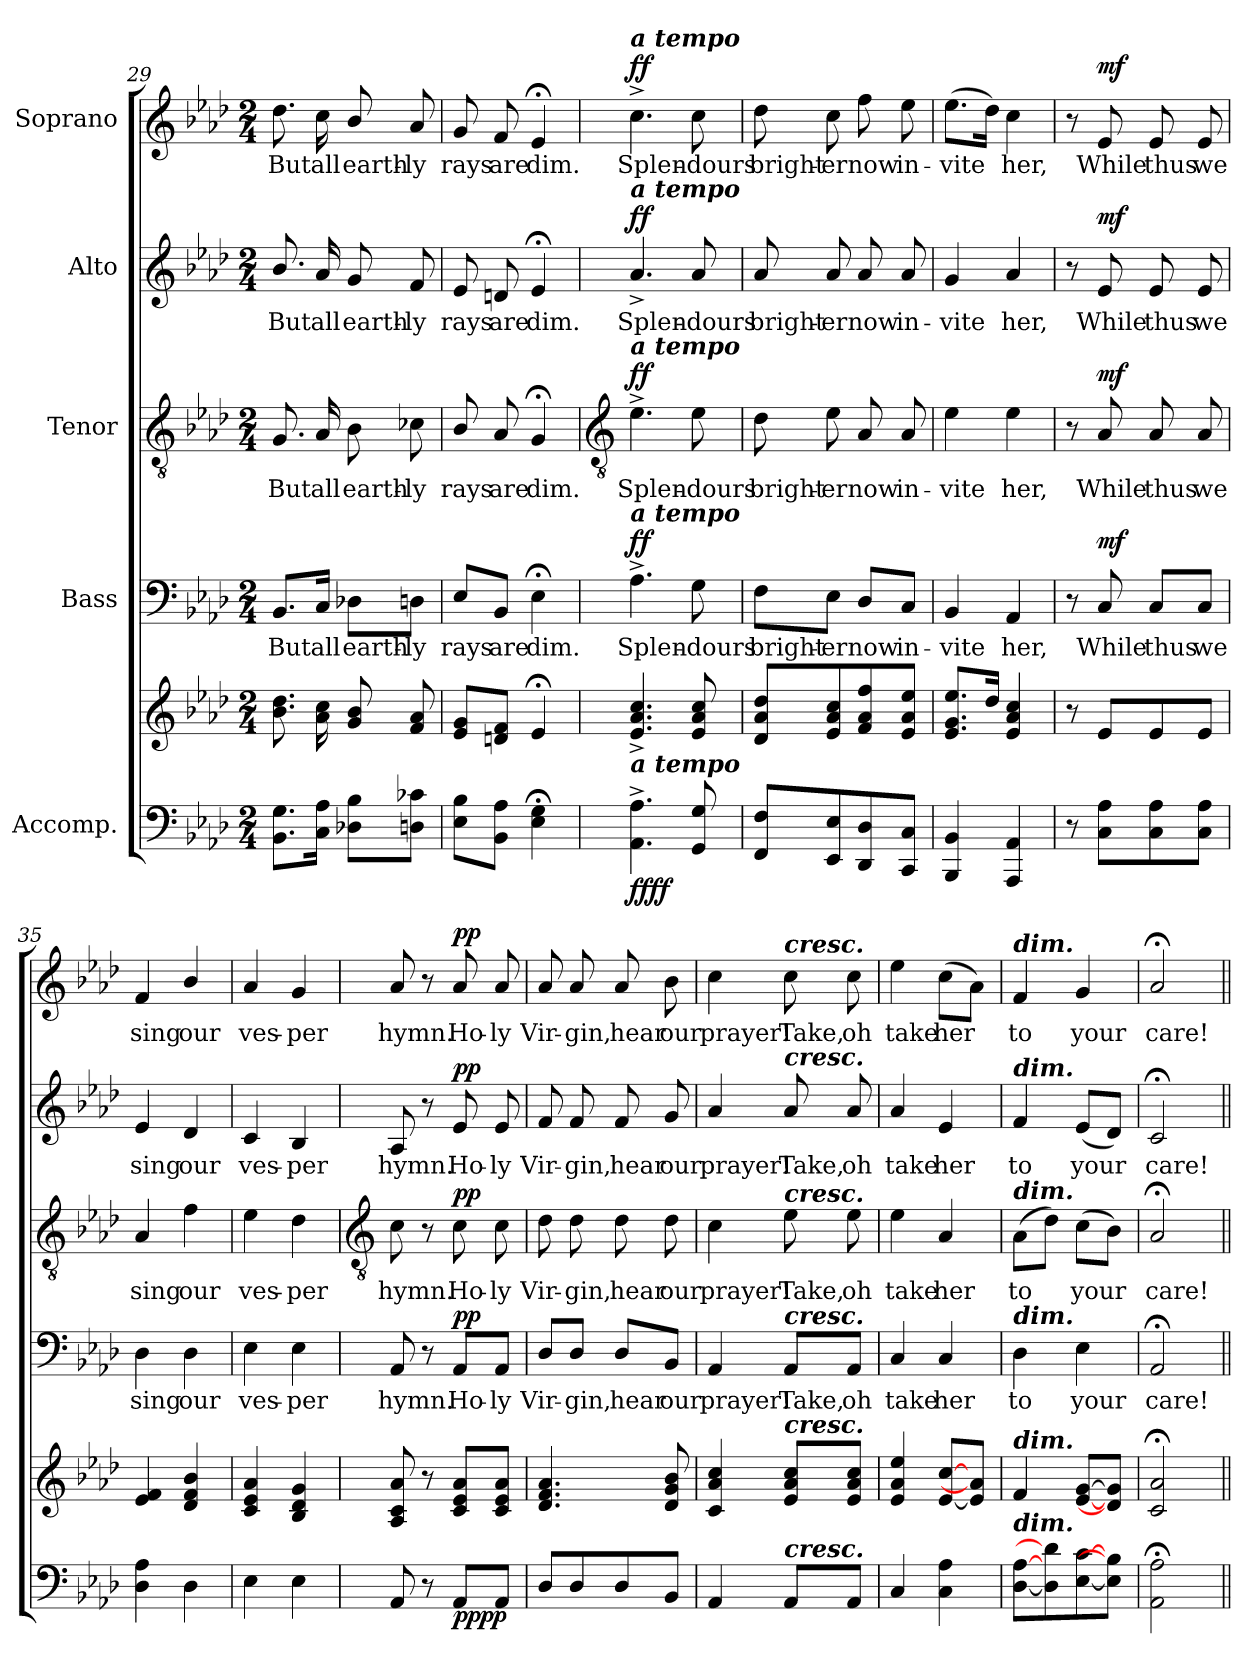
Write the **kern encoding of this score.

**kern	**kern	**dynam	**kern	**text	**dynam	**kern	**text	**dynam	**kern	**text	**dynam	**kern	**text	**dynam
*part5	*part5	*part5	*part4	*part4	*part4	*part3	*part3	*part3	*part2	*part2	*part2	*part1	*part1	*part1
*staff6	*staff5	*staff5/6	*staff4	*staff4	*staff4	*staff3	*staff3	*staff3	*staff2	*staff2	*staff2	*staff1	*staff1	*staff1
*I"Accomp.	*	*	*I"Bass	*	*	*I"Tenor	*	*	*I"Alto	*	*	*I"Soprano	*	*
*clefF4	*clefG2	*	*clefF4	*	*	*clefGv2	*	*	*clefG2	*	*	*clefG2	*	*
*k[b-e-a-d-]	*k[b-e-a-d-]	*	*k[b-e-a-d-]	*	*	*k[b-e-a-d-]	*	*	*k[b-e-a-d-]	*	*	*k[b-e-a-d-]	*	*
*A-:	*A-:	*	*A-:	*	*	*A-:	*	*	*A-:	*	*	*A-:	*	*
*M2/4	*M2/4	*	*M2/4	*	*	*M2/4	*	*	*M2/4	*	*	*M2/4	*	*
=29	=29	=29	=29	=29	=29	=29	=29	=29	=29	=29	=29	=29	=29	=29
!	!	!	!	!LO:LY:b	!	!	!LO:LY:b	!	!	!LO:LY:b	!	!	!LO:LY:b	!
8.BB- 8.GL	8.b- 8.dd-L	.	8.BB-/L	But	.	8.G	But	.	8.b-/	But	.	8.dd-	But	.
!	!	!	!	!LO:LY:b	!	!	!LO:LY:b	!	!	!LO:LY:b	!	!	!LO:LY:b	!
16C 16A-J	16a- 16ccL	.	16C/Jk	all	.	16A-	all	.	16a-	all	.	16cc	all	.
!	!	!	!	!LO:LY:b	!	!	!LO:LY:b	!	!	!LO:LY:b	!	!	!LO:LY:b	!
8D-X 8B-L	8g/ 8b-/	.	8D-X\L	earth-	.	8B-	earth-	.	8g	earth-	.	8b-/	earth-	.
!	!	!	!	!LO:LY:b	!	!	!LO:LY:b	!	!	!LO:LY:b	!	!	!LO:LY:b	!
8Dn 8c-XJ	8f 8a-J	.	8Dn\J	-ly	.	8c-X	-ly	.	8f	-ly	.	8a-	-ly	.
=30	=30	=30	=30	=30	=30	=30	=30	=30	=30	=30	=30	=30	=30	=30
!	!	!	!	!LO:LY:b	!	!	!LO:LY:b	!	!	!LO:LY:b	!	!	!LO:LY:b	!
8E- 8B-L	8e- 8gL	.	8E-/L	rays	.	8B-/	rays	.	8e-	rays	.	8g	rays	.
!	!	!	!	!LO:LY:b	!	!	!LO:LY:b	!	!	!LO:LY:b	!	!	!LO:LY:b	!
8BB- 8A-J	8dn 8fJ	.	8BB-/J	are	.	8A-	are	.	8dn	are	.	8f	are	.
!	!	!	!	!LO:LY:b	!	!	!LO:LY:b	!	!	!LO:LY:b	!	!	!LO:LY:b	!
4E-;< 4G;<	4e-;<	.	4E-;<	dim.	.	4G;<	dim.	.	4e-;<	dim.	.	4e-;<	dim.	.
!!LO:LB:g=z
=31	=31	=31	=31	=31	=31	=31	=31	=31	=31	=31	=31	=31	=31	=31
*	*	*	*	*	*	*clefGv2	*	*	*	*	*	*	*	*
!	!	!	!	!	!	!	!	!	!	!	!	!LO:TX:a:Bi:t=a tempo	!	!
!	!	!	!	!	!	!	!	!	!LO:TX:a:Bi:t=a tempo	!	!	!	!	!
!	!	!	!	!	!	!LO:TX:a:Bi:t=a tempo	!	!	!	!	!	!	!	!
!	!	!	!LO:TX:a:Bi:t=a tempo	!	!	!	!	!	!	!	!	!	!	!
!	!LO:TX:b:Bi:t=a tempo	!	!	!	!	!	!	!	!	!	!	!	!	!
!	!	!LO:DY:b=2	!	!LO:LY:b	!	!	!LO:LY:b	!	!	!LO:LY:b	!	!	!LO:LY:b	!
!	!	!LO:DY:n=1:b	!	!	!LO:DY:b	!	!	!LO:DY:b	!	!	!LO:DY:b	!	!	!LO:DY:b
4.AA-^ 4.A-^	4.e-^ 4.a-^ 4.cc^	ff ff	4.A-^	Splen-	ff	4.e-^	Splen-	ff	4.a-^	Splen-	ff	4.cc^	Splen-	ff
!	!	!	!	!LO:LY:b	!	!	!LO:LY:b	!	!	!LO:LY:b	!	!	!LO:LY:b	!
8GG 8G	8e- 8a- 8cc	.	8G	-dours	.	8e-	-dours	.	8a-	-dours	.	8cc	-dours	.
=32	=32	=32	=32	=32	=32	=32	=32	=32	=32	=32	=32	=32	=32	=32
!	!	!	!	!LO:LY:b	!	!	!LO:LY:b	!	!	!LO:LY:b	!	!	!LO:LY:b	!
8FF 8FL	8d- 8a- 8dd-L	.	8F\L	bright-	.	8d-	bright-	.	8a-	bright-	.	8dd-	bright-	.
!	!	!	!	!LO:LY:b	!	!	!LO:LY:b	!	!	!LO:LY:b	!	!	!LO:LY:b	!
8EE- 8E-	8e- 8a- 8cc	.	8E-\J	-er	.	8e-	-er	.	8a-	-er	.	8cc	-er	.
!	!	!	!	!LO:LY:b	!	!	!LO:LY:b	!	!	!LO:LY:b	!	!	!LO:LY:b	!
8DD-/ 8D-/	8f 8a- 8ff	.	8D-/L	now	.	8A-	now	.	8a-	now	.	8ff	now	.
!	!	!	!	!LO:LY:b	!	!	!LO:LY:b	!	!	!LO:LY:b	!	!	!LO:LY:b	!
8CC 8CJ	8e- 8a- 8ee-J	.	8C/J	in-	.	8A-	in-	.	8a-	in-	.	8ee-	in-	.
=33	=33	=33	=33	=33	=33	=33	=33	=33	=33	=33	=33	=33	=33	=33
!	!	!	!	!LO:LY:b	!	!	!LO:LY:b	!	!	!LO:LY:b	!	!	!LO:LY:b	!
4BBB- 4BB-	8.e- 8.g 8.ee-L	.	4BB-	-vite	.	4e-	-vite	.	4g	-vite	.	(>8.ee-L	-vite	.
.	16dd-J	.	.	.	.	.	.	.	.	.	.	16dd-J)	.	.
!	!	!	!	!LO:LY:b	!	!	!LO:LY:b	!	!	!LO:LY:b	!	!	!LO:LY:b	!
4AAA- 4AA-	4e- 4a- 4cc	.	4AA-	her,	.	4e-	her,	.	4a-	her,	.	4cc	her,	.
=34	=34	=34	=34	=34	=34	=34	=34	=34	=34	=34	=34	=34	=34	=34
8r	8r	.	8r	.	.	8r	.	.	8r	.	.	8r	.	.
!	!	!LO:DY:b=2	!	!LO:LY:b	!	!	!LO:LY:b	!	!	!LO:LY:b	!	!	!LO:LY:b	!
!	!	!LO:DY:n=1:b	!	!	!LO:DY:b	!	!	!LO:DY:b	!	!	!LO:DY:b	!	!	!LO:DY:b
8C 8A-L	8e-L	mf mf	8C	While	mf	8A-	While	mf	8e-	While	mf	8e-	While	mf
!	!	!	!	!LO:LY:b	!	!	!LO:LY:b	!	!	!LO:LY:b	!	!	!LO:LY:b	!
8C 8A-	8e-	.	8C/L	thus	.	8A-	thus	.	8e-	thus	.	8e-	thus	.
!	!	!	!	!LO:LY:b	!	!	!LO:LY:b	!	!	!LO:LY:b	!	!	!LO:LY:b	!
8C 8A-J	8e-J	.	8C/J	we	.	8A-	we	.	8e-	we	.	8e-	we	.
=35	=35	=35	=35	=35	=35	=35	=35	=35	=35	=35	=35	=35	=35	=35
!	!	!	!	!LO:LY:b	!	!	!LO:LY:b	!	!	!LO:LY:b	!	!	!LO:LY:b	!
4D- 4A-	4e- 4f	.	4D-	sing	.	4A-	sing	.	4e-	sing	.	4f	sing	.
!	!	!	!	!LO:LY:b	!	!	!LO:LY:b	!	!	!LO:LY:b	!	!	!LO:LY:b	!
4D-	4d-/ 4f/ 4b-/	.	4D-	our	.	4f	our	.	4d-	our	.	4b-/	our	.
=36	=36	=36	=36	=36	=36	=36	=36	=36	=36	=36	=36	=36	=36	=36
!	!	!	!	!LO:LY:b	!	!	!LO:LY:b	!	!	!LO:LY:b	!	!	!LO:LY:b	!
4E-	4c 4e- 4a-	.	4E-	ves-	.	4e-	ves-	.	4c	ves-	.	4a-	ves-	.
!	!	!	!	!LO:LY:b	!	!	!LO:LY:b	!	!	!LO:LY:b	!	!	!LO:LY:b	!
4E-	4B- 4d- 4g	.	4E-	-per	.	4d-	-per	.	4B-	-per	.	4g	-per	.
!!LO:LB:g=z
=37	=37	=37	=37	=37	=37	=37	=37	=37	=37	=37	=37	=37	=37	=37
*	*	*	*	*	*	*clefGv2	*	*	*	*	*	*	*	*
!	!	!	!	!LO:LY:b	!	!	!LO:LY:b	!	!	!LO:LY:b	!	!	!LO:LY:b	!
8AA-	8A- 8c 8a-	.	8AA-	hymn.	.	8c	hymn.	.	8A-	hymn.	.	8a-	hymn.	.
8r	8r	.	8r	.	.	8r	.	.	8r	.	.	8r	.	.
!	!	!LO:DY:b=2	!	!LO:LY:b	!	!	!LO:LY:b	!	!	!LO:LY:b	!	!	!LO:LY:b	!
!	!	!LO:DY:n=1:b	!	!	!LO:DY:b	!	!	!LO:DY:b	!	!	!LO:DY:b	!	!	!LO:DY:b
8AA-L	8c 8e- 8a-L	pp pp	8AA-/L	Ho-	pp	8c	Ho-	pp	8e-	Ho-	pp	8a-	Ho-	pp
!	!	!	!	!LO:LY:b	!	!	!LO:LY:b	!	!	!LO:LY:b	!	!	!LO:LY:b	!
8AA-J	8c 8e- 8a-J	.	8AA-/J	-ly	.	8c	-ly	.	8e-	-ly	.	8a-	-ly	.
=38	=38	=38	=38	=38	=38	=38	=38	=38	=38	=38	=38	=38	=38	=38
!	!	!	!	!LO:LY:b	!	!	!LO:LY:b	!	!	!LO:LY:b	!	!	!LO:LY:b	!
8D-L	4.d- 4.f 4.a-	.	8D-/L	Vir-	.	8d-	Vir-	.	8f	Vir-	.	8a-	Vir-	.
!	!	!	!	!LO:LY:b	!	!	!LO:LY:b	!	!	!LO:LY:b	!	!	!LO:LY:b	!
8D-	.	.	8D-/J	-gin,	.	8d-	-gin,	.	8f	-gin,	.	8a-	-gin,	.
!	!	!	!	!LO:LY:b	!	!	!LO:LY:b	!	!	!LO:LY:b	!	!	!LO:LY:b	!
8D-	.	.	8D-/L	hear	.	8d-	hear	.	8f	hear	.	8a-	hear	.
!	!	!	!	!LO:LY:b	!	!	!LO:LY:b	!	!	!LO:LY:b	!	!	!LO:LY:b	!
8BB-J	8d- 8g 8b-	.	8BB-/J	our	.	8d-	our	.	8g	our	.	8b-	our	.
=39	=39	=39	=39	=39	=39	=39	=39	=39	=39	=39	=39	=39	=39	=39
!	!	!	!	!LO:LY:b	!	!	!LO:LY:b	!	!	!LO:LY:b	!	!	!LO:LY:b	!
4AA-	4c 4a- 4cc	.	4AA-	prayer!	.	4c	prayer!	.	4a-	prayer!	.	4cc	prayer!	.
!	!	!	!	!	!	!	!	!	!	!	!	!LO:TX:a:Bi:t=cresc.	!	!
!	!	!	!	!	!	!	!	!	!LO:TX:a:Bi:t=cresc.	!	!	!	!	!
!	!	!	!	!	!	!LO:TX:a:Bi:t=cresc.	!	!	!	!	!	!	!	!
!	!	!	!LO:TX:a:Bi:t=cresc.	!	!	!	!	!	!	!	!	!	!	!
!	!LO:TX:a:Bi:t=cresc.	!	!	!	!	!	!	!	!	!	!	!	!	!
!LO:TX:a:Bi:t=cresc.	!	!	!	!	!	!	!	!	!	!	!	!	!	!
!	!	!	!	!LO:LY:b	!	!	!LO:LY:b	!	!	!LO:LY:b	!	!	!LO:LY:b	!
8AA-L	8e- 8a- 8ccL	.	8AA-/L	Take,	.	8e-	Take,	.	8a-	Take,	.	8cc	Take,	.
!	!	!	!	!LO:LY:b	!	!	!LO:LY:b	!	!	!LO:LY:b	!	!	!LO:LY:b	!
8AA-J	8e- 8a- 8ccJ	.	8AA-/J	oh	.	8e-	oh	.	8a-	oh	.	8cc	oh	.
=40	=40	=40	=40	=40	=40	=40	=40	=40	=40	=40	=40	=40	=40	=40
!	!	!	!	!LO:LY:b	!	!	!LO:LY:b	!	!	!LO:LY:b	!	!	!LO:LY:b	!
4C	4e- 4a- 4ee-	.	4C	take	.	4e-	take	.	4a-	take	.	4ee-	take	.
!	!	!	!	!LO:LY:b	!	!	!LO:LY:b	!	!	!LO:LY:b	!	!	!LO:LY:b	!
4C 4A-	[8e- [8ccL	.	4C	her	.	4A-	her	.	4e-	her	.	(>8ccL	her	.
.	8e-] 8a-]J	.	.	.	.	.	.	.	.	.	.	8a-J)	.	.
=41	=41	=41	=41	=41	=41	=41	=41	=41	=41	=41	=41	=41	=41	=41
!	!	!	!	!	!	!	!	!	!	!	!	!LO:TX:a:Bi:t=dim.	!	!
!	!	!	!	!	!	!	!	!	!LO:TX:a:Bi:t=dim.	!	!	!	!	!
!	!	!	!	!	!	!LO:TX:a:Bi:t=dim.	!	!	!	!	!	!	!	!
!	!	!	!LO:TX:a:Bi:t=dim.	!	!	!	!	!	!	!	!	!	!	!
!	!LO:TX:a:Bi:t=dim.	!	!	!	!	!	!	!	!	!	!	!	!	!
!LO:TX:a:Bi:t=dim.	!	!	!	!	!	!	!	!	!	!	!	!	!	!
!	!	!	!	!LO:LY:b	!	!	!LO:LY:b	!	!	!LO:LY:b	!	!	!LO:LY:b	!
[8D- [8A-L	4f	.	4D-	to	.	(>8A-L	to	.	4f	to	.	4f	to	.
8D-] 8d-]	.	.	.	.	.	8d-J)	.	.	.	.	.	.	.	.
!	!	!	!	!LO:LY:b	!	!	!LO:LY:b	!	!	!LO:LY:b	!	!	!LO:LY:b	!
[8E- [8c	[8e- [8gL	.	4E-	your	.	(>8cL	your	.	(<8e-L	your	.	4g	your	.
8E-] 8B-]J	8d-] 8g]J	.	.	.	.	8B-J)	.	.	8d-J)	.	.	.	.	.
=42	=42	=42	=42	=42	=42	=42	=42	=42	=42	=42	=42	=42	=42	=42
!	!	!	!	!LO:LY:b	!	!	!LO:LY:b	!	!	!LO:LY:b	!	!	!LO:LY:b	!
2AA-;< 2A-;<	2c;< 2a-;<	.	2AA-;<	care!	.	2A-;<	care!	.	2c;<	care!	.	2a-;<	care!	.
=||	=||	=||	=||	=||	=||	=||	=||	=||	=||	=||	=||	=||	=||	=||
*-	*-	*-	*-	*-	*-	*-	*-	*-	*-	*-	*-	*-	*-	*-
